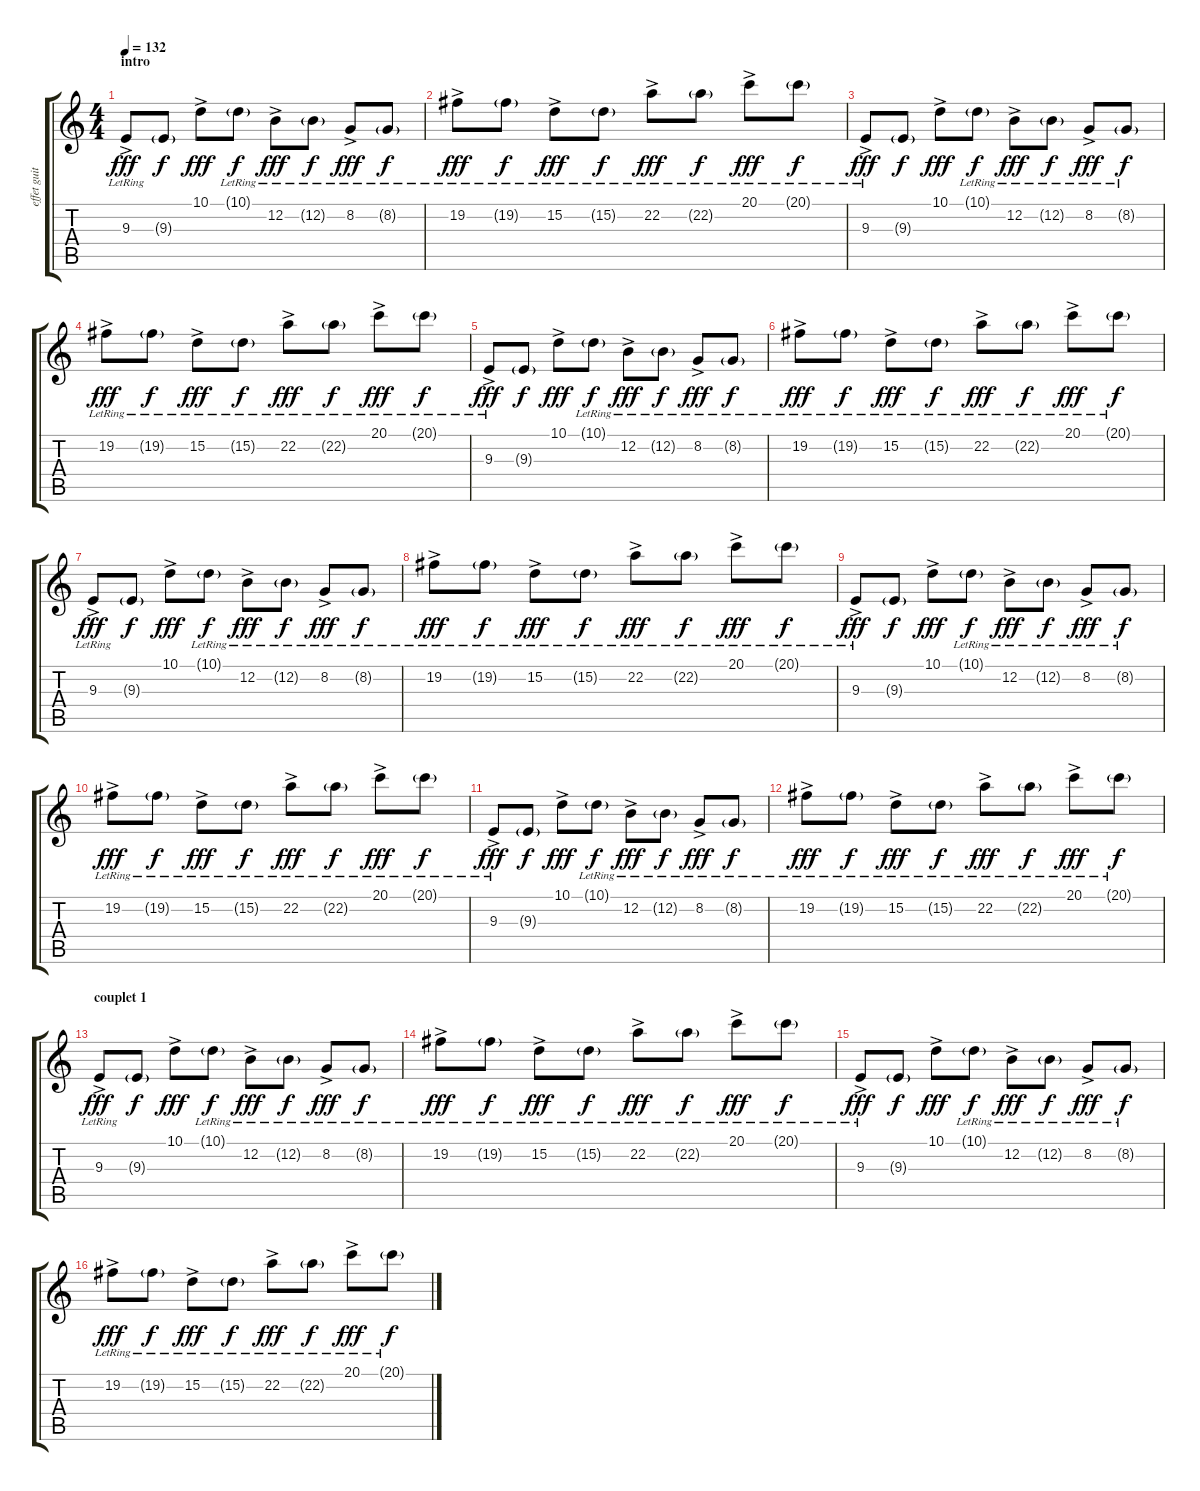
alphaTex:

\track ("effet guitare 1" "effet guit") {instrument synthbrass1}
\staff {score tabs}
\tuning (E4 B3 G3 D3 A2 E2) {hide}
\ts (4 4)
\section ("" "intro")
\tempo 132
\clef g2
\ks c
9.3{ac lr}.8{dy fff instrument synthbrass1} 9.3{g}.8{dy f} 10.1{ac}.8{dy fff} 10.1{g lr}.8{dy f} 12.2{ac lr}.8{dy fff} 12.2{g lr}.8{dy f} 8.2{ac lr}.8{dy fff} 8.2{g lr}.8{dy f} |
19.2{ac lr}.8{dy fff} 19.2{g lr}.8{dy f} 15.2{ac lr}.8{dy fff} 15.2{g lr}.8{dy f} 22.2{ac lr}.8{dy fff} 22.2{g lr}.8{dy f} 20.1{ac lr}.8{dy fff} 20.1{g lr}.8{dy f} |
9.3{ac lr}.8{dy fff} 9.3{g}.8{dy f} 10.1{ac}.8{dy fff} 10.1{g lr}.8{dy f} 12.2{ac lr}.8{dy fff} 12.2{g lr}.8{dy f} 8.2{ac lr}.8{dy fff} 8.2{g lr}.8{dy f} |
19.2{ac lr}.8{dy fff} 19.2{g lr}.8{dy f} 15.2{ac lr}.8{dy fff} 15.2{g lr}.8{dy f} 22.2{ac lr}.8{dy fff} 22.2{g lr}.8{dy f} 20.1{ac lr}.8{dy fff} 20.1{g lr}.8{dy f} |
9.3{ac lr}.8{dy fff} 9.3{g}.8{dy f} 10.1{ac}.8{dy fff} 10.1{g lr}.8{dy f} 12.2{ac lr}.8{dy fff} 12.2{g lr}.8{dy f} 8.2{ac lr}.8{dy fff} 8.2{g lr}.8{dy f} |
19.2{ac lr}.8{dy fff} 19.2{g lr}.8{dy f} 15.2{ac lr}.8{dy fff} 15.2{g lr}.8{dy f} 22.2{ac lr}.8{dy fff} 22.2{g lr}.8{dy f} 20.1{ac lr}.8{dy fff} 20.1{g lr}.8{dy f} |
9.3{ac lr}.8{dy fff} 9.3{g}.8{dy f} 10.1{ac}.8{dy fff} 10.1{g lr}.8{dy f} 12.2{ac lr}.8{dy fff} 12.2{g lr}.8{dy f} 8.2{ac lr}.8{dy fff} 8.2{g lr}.8{dy f} |
19.2{ac lr}.8{dy fff} 19.2{g lr}.8{dy f} 15.2{ac lr}.8{dy fff} 15.2{g lr}.8{dy f} 22.2{ac lr}.8{dy fff} 22.2{g lr}.8{dy f} 20.1{ac lr}.8{dy fff} 20.1{g lr}.8{dy f} |
9.3{ac lr}.8{dy fff} 9.3{g}.8{dy f} 10.1{ac}.8{dy fff} 10.1{g lr}.8{dy f} 12.2{ac lr}.8{dy fff} 12.2{g lr}.8{dy f} 8.2{ac lr}.8{dy fff} 8.2{g lr}.8{dy f} |
19.2{ac lr}.8{dy fff} 19.2{g lr}.8{dy f} 15.2{ac lr}.8{dy fff} 15.2{g lr}.8{dy f} 22.2{ac lr}.8{dy fff} 22.2{g lr}.8{dy f} 20.1{ac lr}.8{dy fff} 20.1{g lr}.8{dy f} |
9.3{ac lr}.8{dy fff} 9.3{g}.8{dy f} 10.1{ac}.8{dy fff} 10.1{g lr}.8{dy f} 12.2{ac lr}.8{dy fff} 12.2{g lr}.8{dy f} 8.2{ac lr}.8{dy fff} 8.2{g lr}.8{dy f} |
19.2{ac lr}.8{dy fff} 19.2{g lr}.8{dy f} 15.2{ac lr}.8{dy fff} 15.2{g lr}.8{dy f} 22.2{ac lr}.8{dy fff} 22.2{g lr}.8{dy f} 20.1{ac lr}.8{dy fff} 20.1{g lr}.8{dy f} |
\section ("" "couplet 1")
9.3{ac lr}.8{dy fff} 9.3{g}.8{dy f} 10.1{ac}.8{dy fff} 10.1{g lr}.8{dy f} 12.2{ac lr}.8{dy fff} 12.2{g lr}.8{dy f} 8.2{ac lr}.8{dy fff} 8.2{g lr}.8{dy f} |
19.2{ac lr}.8{dy fff} 19.2{g lr}.8{dy f} 15.2{ac lr}.8{dy fff} 15.2{g lr}.8{dy f} 22.2{ac lr}.8{dy fff} 22.2{g lr}.8{dy f} 20.1{ac lr}.8{dy fff} 20.1{g lr}.8{dy f} |
9.3{ac lr}.8{dy fff} 9.3{g}.8{dy f} 10.1{ac}.8{dy fff} 10.1{g lr}.8{dy f} 12.2{ac lr}.8{dy fff} 12.2{g lr}.8{dy f} 8.2{ac lr}.8{dy fff} 8.2{g lr}.8{dy f} |
19.2{ac lr}.8{dy fff} 19.2{g lr}.8{dy f} 15.2{ac lr}.8{dy fff} 15.2{g lr}.8{dy f} 22.2{ac lr}.8{dy fff} 22.2{g lr}.8{dy f} 20.1{ac lr}.8{dy fff} 20.1{g lr}.8{dy f}
